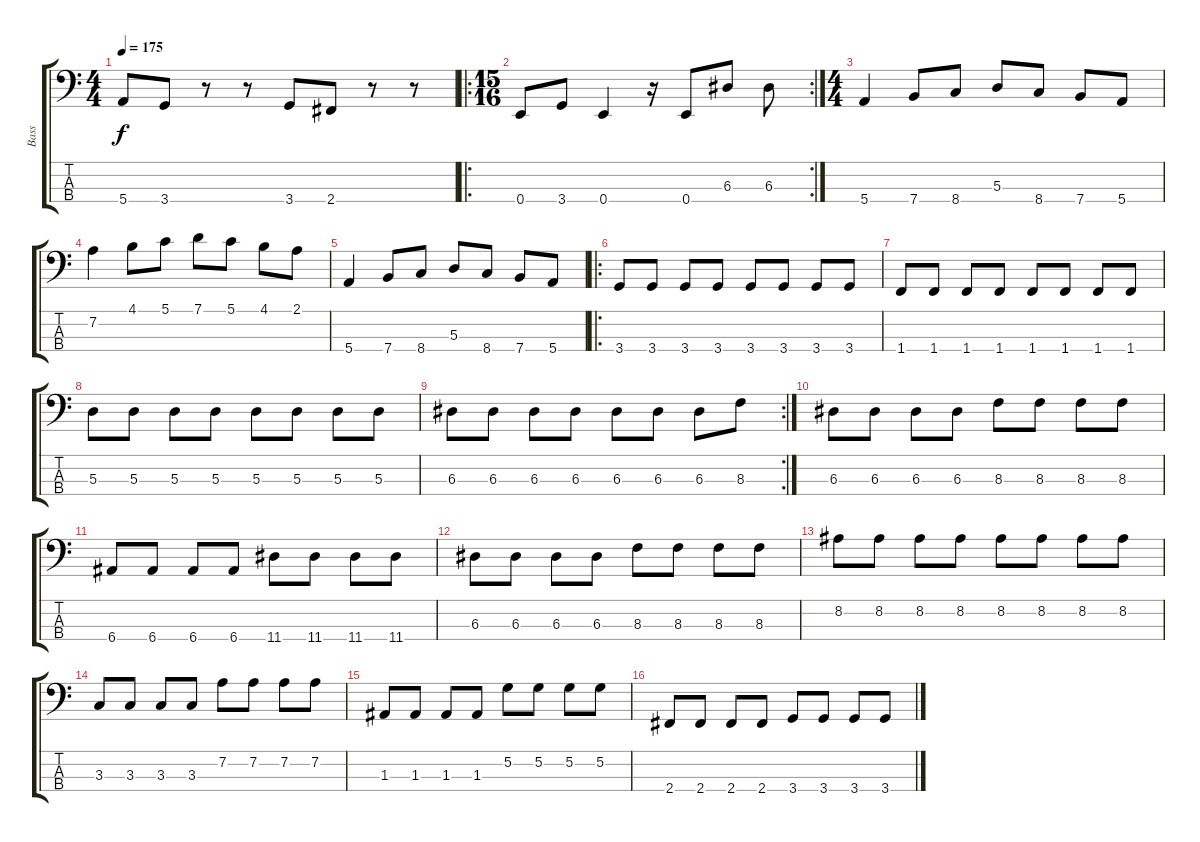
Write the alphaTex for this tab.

\track ("Bass" "Bass") {instrument electricbasspick}
\staff {score tabs}
\tuning (G2 D2 A1 E1) {hide}
\ts (4 4)
\tempo 175
\clef f4
\ks c
5.4.8{dy f} 3.4.8 r.8 r.8 3.4.8 2.4.8 r.8 r.8 |
\ro
\rc 2
\ts (15 16)
0.4.8 3.4.8 0.4.4 r.16 0.4.8 6.3.8 6.3.8 |
\ts (4 4)
5.4.4 7.4.8 8.4.8 5.3.8 8.4.8 7.4.8 5.4.8 |
7.2.4 4.1.8 5.1.8 7.1.8 5.1.8 4.1.8 2.1.8 |
5.4.4 7.4.8 8.4.8 5.3.8 8.4.8 7.4.8 5.4.8 |
\ro
3.4.8 3.4.8 3.4.8 3.4.8 3.4.8 3.4.8 3.4.8 3.4.8 |
1.4.8 1.4.8 1.4.8 1.4.8 1.4.8 1.4.8 1.4.8 1.4.8 |
5.3.8 5.3.8 5.3.8 5.3.8 5.3.8 5.3.8 5.3.8 5.3.8 |
\rc 2
6.3.8 6.3.8 6.3.8 6.3.8 6.3.8 6.3.8 6.3.8 8.3.8 |
6.3.8 6.3.8 6.3.8 6.3.8 8.3.8 8.3.8 8.3.8 8.3.8 |
6.4.8 6.4.8 6.4.8 6.4.8 11.4.8 11.4.8 11.4.8 11.4.8 |
6.3.8 6.3.8 6.3.8 6.3.8 8.3.8 8.3.8 8.3.8 8.3.8 |
8.2.8 8.2.8 8.2.8 8.2.8 8.2.8 8.2.8 8.2.8 8.2.8 |
3.3.8 3.3.8 3.3.8 3.3.8 7.2.8 7.2.8 7.2.8 7.2.8 |
1.3.8 1.3.8 1.3.8 1.3.8 5.2.8 5.2.8 5.2.8 5.2.8 |
2.4.8 2.4.8 2.4.8 2.4.8 3.4.8 3.4.8 3.4.8 3.4.8
